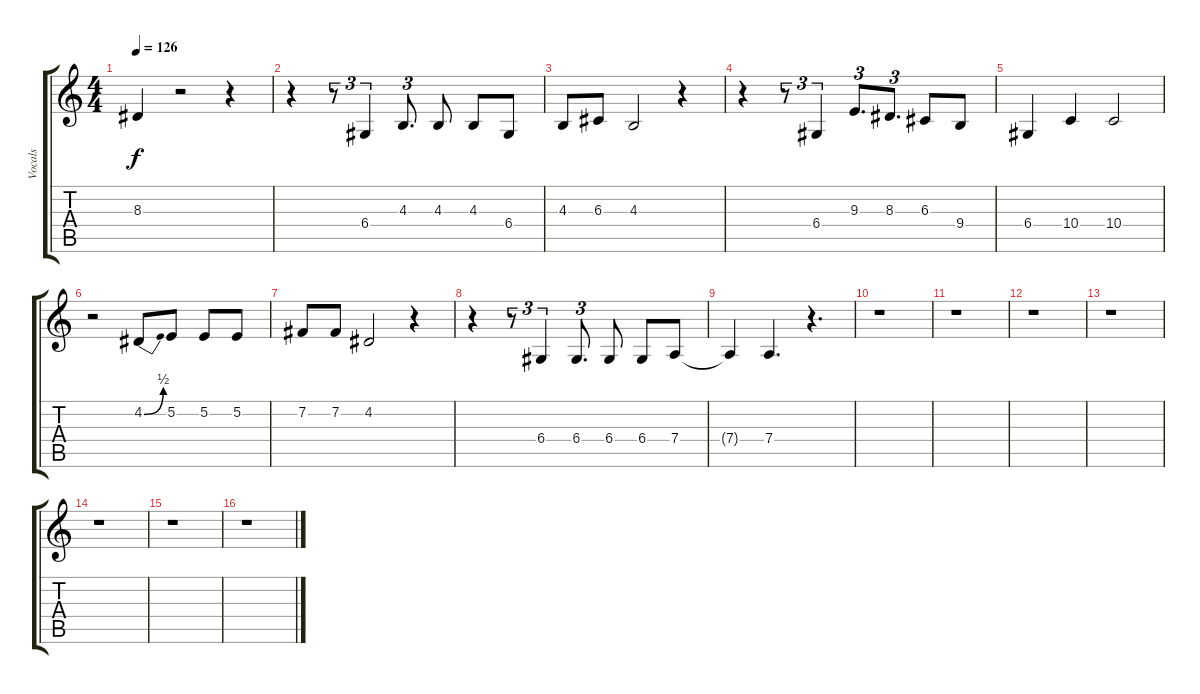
\track ("Vocals" "Vocals") {instrument lead2sawtooth}
\staff {score tabs}
\tuning (E4 B3 G3 D3 A2 E2) {hide}
\ts (4 4)
\tempo 126
\clef g2
\ks c
8.3.4{dy f} r.2 r.4 |
r.4 r.8{tu (3 2)} 6.4.4{tu (3 2)} 4.3.8{d tu (3 2)} 4.3.8 4.3.8 6.4.8 |
4.3.8 6.3.8 4.3.2 r.4 |
r.4 r.8{tu (3 2)} 6.4.4{tu (3 2)} 9.3.8{d tu (3 2)} 8.3.8{d tu (3 2)} 6.3.8 9.4.8 |
6.4.4 10.4.4 10.4.2 |
r.2 4.2{be (bend 0 0 60 2)}.8 5.2.8 5.2.8 5.2.8 |
7.2.8 7.2.8 4.2.2 r.4 |
r.4 r.8{tu (3 2)} 6.4.4{tu (3 2)} 6.4.8{d tu (3 2)} 6.4.8 6.4.8 7.4.8 |
7.4{t}.4 7.4.4{d} r.4{d} |
r.1 |
r.1 |
r.1 |
r.1 |
r.1 |
r.1 |
r.1
